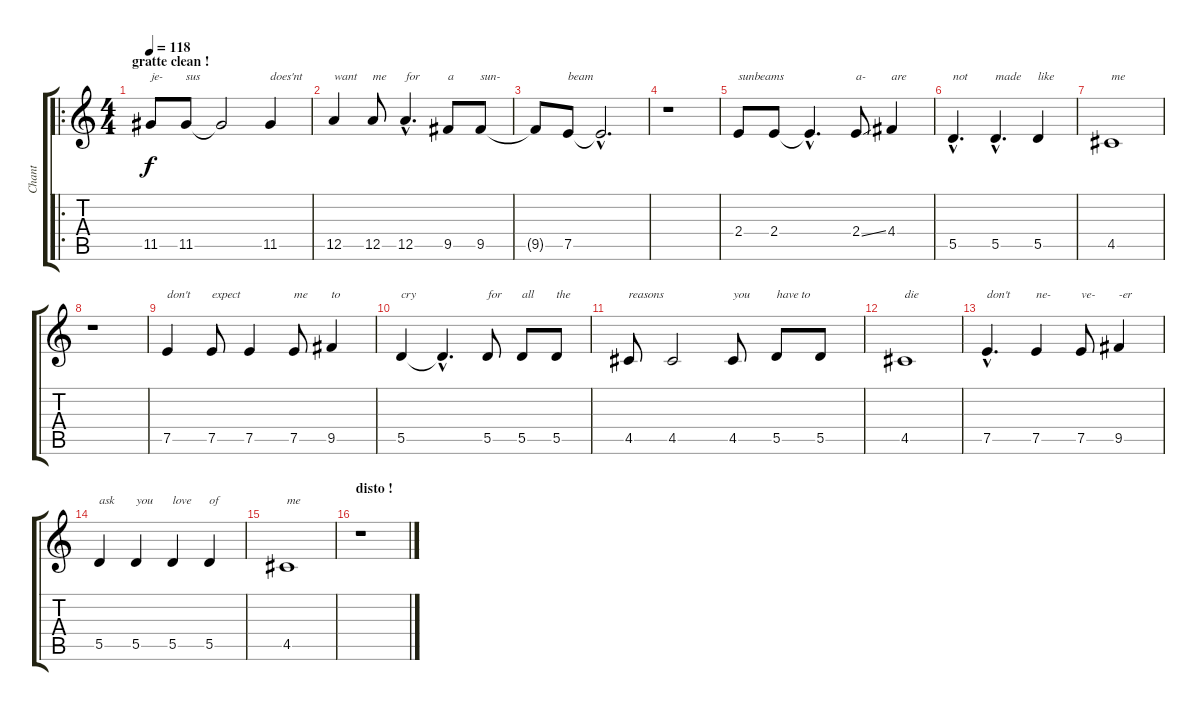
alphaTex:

\track ("Chant" "Chant") {instrument overdrivenguitar}
\staff {score tabs}
\tuning (E4 B3 G3 D3 A2 E2) {hide}
\ro
\ts (4 4)
\section ("" "gratte clean !")
\tempo 118
\clef g2
\ks c
11.5.8{txt "je-" dy f instrument overdrivenguitar} 11.5.8{txt "sus"} 11.5{t}.2 11.5.4{txt "does'nt"} |
12.5.4{txt "want"} 12.5.8{txt "me"} 12.5{hac}.4{d txt "for"} 9.5.8{txt "a"} 9.5.8{txt "sun-"} |
9.5{t}.8 7.5.8{txt "beam"} 7.5{hac t}.2{d} |
r.1 |
2.4.8{txt "sunbeams"} 2.4.8 2.4{hac t}.4{d} 2.4{ss}.8{txt "a-"} 4.4.4{txt "are"} |
5.5{hac}.4{d txt "not"} 5.5{hac}.4{d txt "made"} 5.5.4{txt "like"} |
4.5.1{txt "me"} |
r.1 |
7.5.4{txt "don't"} 7.5.8{txt "expect"} 7.5.4 7.5.8{txt "me"} 9.5.4{txt "to"} |
5.5.4{txt "cry"} 5.5{hac t}.4{d} 5.5.8{txt "for"} 5.5.8{txt "all"} 5.5.8{txt "the"} |
4.5.8{txt "reasons"} 4.5.2 4.5.8{txt "you"} 5.5.8{txt "have to"} 5.5.8 |
4.5.1{txt "die"} |
7.5{hac}.4{d txt "don't"} 7.5.4{txt "ne-"} 7.5.8{txt "ve-"} 9.5.4{txt "-er"} |
5.5.4{txt "ask"} 5.5.4{txt "you"} 5.5.4{txt "love"} 5.5.4{txt "of"} |
4.5.1{txt "me"} |
\section ("" "disto !")
r.1
